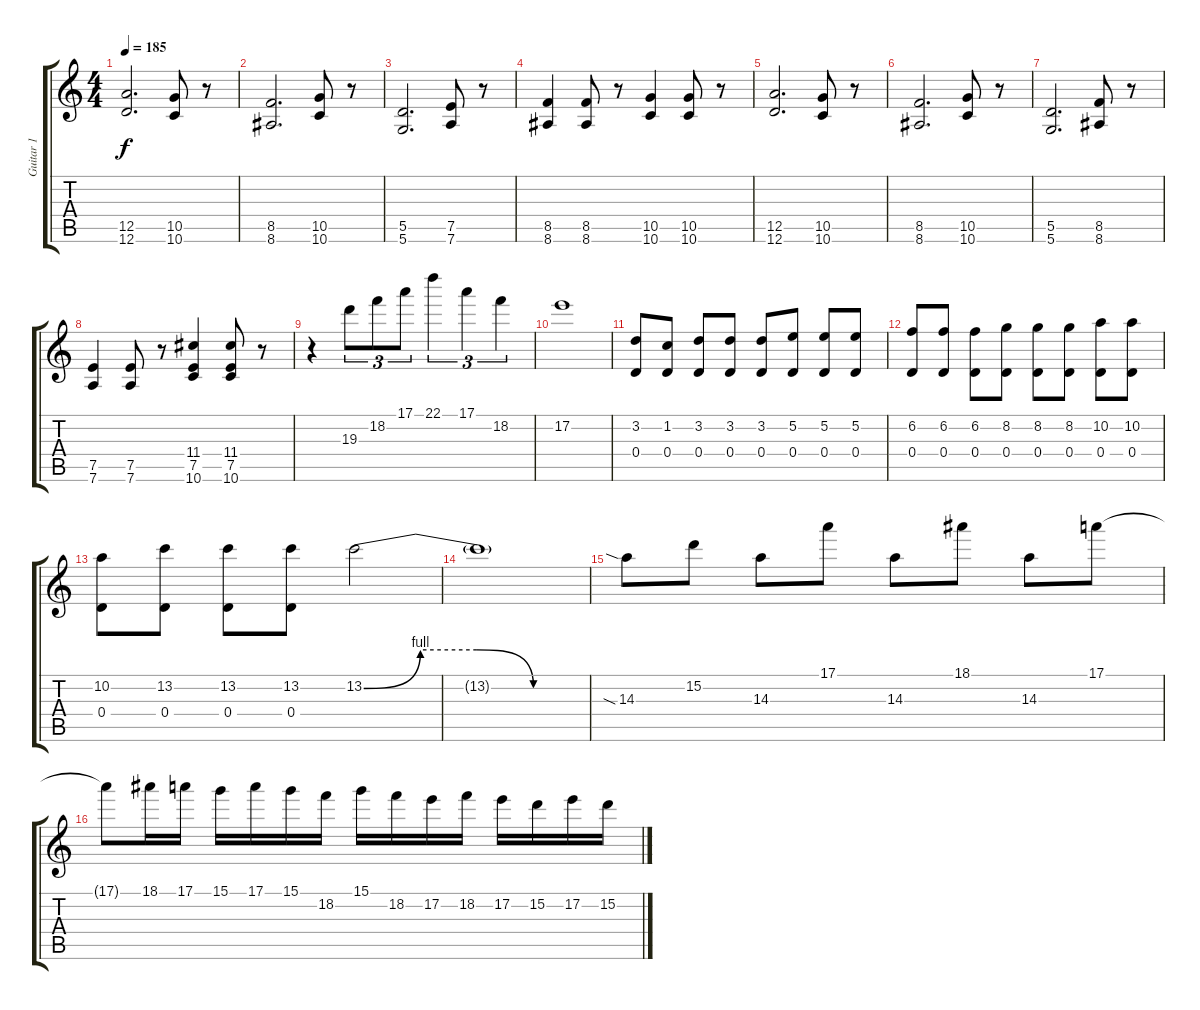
\track ("Guitar 1" "Guitar 1") {instrument distortionguitar}
\staff {score tabs}
\tuning (E4 B3 G3 D3 A2 D2) {hide}
\ts (4 4)
\tempo 185
\clef g2
\ks c
(12.5 12.6).2{d dy f} (10.5 10.6).8 r.8 |
(8.5 8.6).2{d} (10.5 10.6).8 r.8 |
(5.5 5.6).2{d} (7.5 7.6).8 r.8 |
(8.5 8.6).4 (8.5 8.6).8 r.8 (10.5 10.6).4 (10.5 10.6).8 r.8 |
(12.5 12.6).2{d} (10.5 10.6).8 r.8 |
(8.5 8.6).2{d} (10.5 10.6).8 r.8 |
(5.5 5.6).2{d} (8.5 8.6).8 r.8 |
(7.5 7.6).4 (7.5 7.6).8 r.8 (11.4 7.5 10.6).4 (11.4 7.5 10.6).8 r.8 |
r.4 19.3.8{tu (3 2)} 18.2.8{tu (3 2)} 17.1.8{tu (3 2)} 22.1.4{tu (3 2)} 17.1.4{tu (3 2)} 18.2.4{tu (3 2)} |
17.2.1 |
(3.2 0.4).8 (1.2 0.4).8 (3.2 0.4).8 (3.2 0.4).8 (3.2 0.4).8 (5.2 0.4).8 (5.2 0.4).8 (5.2 0.4).8 |
(6.2 0.4).8 (6.2 0.4).8 (6.2 0.4).8 (8.2 0.4).8 (8.2 0.4).8 (8.2 0.4).8 (10.2 0.4).8 (10.2 0.4).8 |
(10.2 0.4).8 (13.2 0.4).8 (13.2 0.4).8 (13.2 0.4).8 13.2{be (custom 0 0 15 4 30 4 45 0 60 0)}.2 |
13.2{t}.1 |
14.3{sia}.8 15.2.8 14.3.8 17.1.8 14.3.8 18.1.8 14.3.8 17.1.8 |
17.1{t}.8 18.1.16 17.1.16 15.1.16 17.1.16 15.1.16 18.2.16 15.1.16 18.2.16 17.2.16 18.2.16 17.2.16 15.2.16 17.2.16 15.2.16
